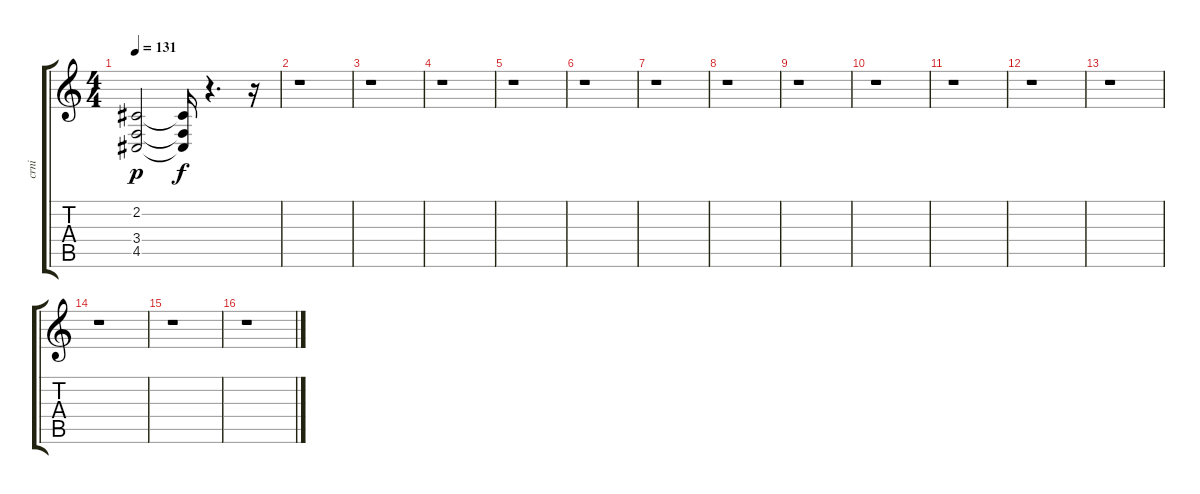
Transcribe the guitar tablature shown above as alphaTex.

\track ("crni" "crni") {instrument frenchhorn}
\staff {score tabs}
\tuning (E4 B3 G3 D3 A2 E2) {hide}
\ts (4 4)
\tempo 131
\clef g2
\ks c
(2.2 3.4 4.5).2{dy p} (2.2{t} 3.4{t} 4.5{t}).16{dy f} r.4{d} r.16 |
r.1 |
r.1 |
r.1 |
r.1 |
r.1 |
r.1 |
r.1 |
r.1 |
r.1 |
r.1 |
r.1 |
r.1 |
r.1 |
r.1 |
r.1
